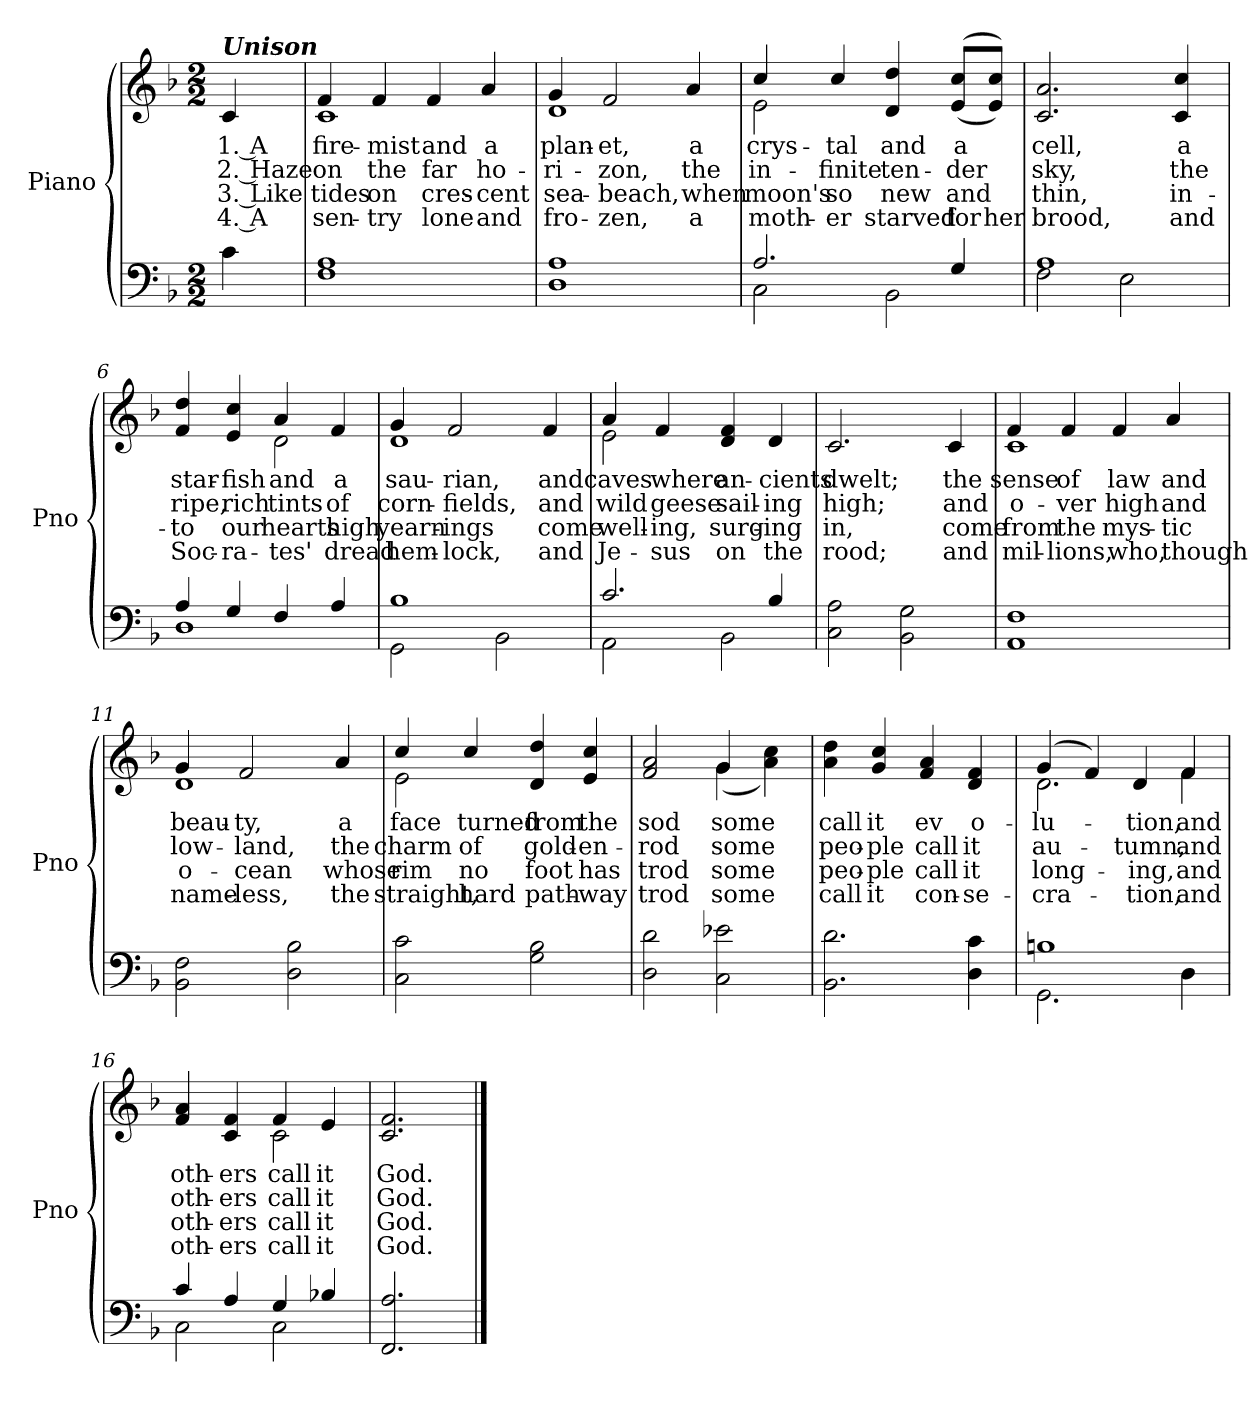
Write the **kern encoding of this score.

**kern	**kern	**text	**text	**text	**text
*part2	*part1	*part1	*part1	*part1	*part1
*staff2	*staff1	*staff1	*staff1	*staff1	*staff1
*I"Piano	*I"Piano	*	*	*	*
*I'Pno	*I'Pno	*	*	*	*
*clefF4	*clefG2	*	*	*	*
*k[b-]	*k[b-]	*	*	*	*
*F:	*F:	*	*	*	*
*M2/2	*M2/2	*	*	*	*
*MM152	*MM152	*	*	*	*
=1	=1	=1	=1	=1	=1
!	!LO:TX:a:Bi:t=Unison	!	!	!	!
!	!	!LO:LY:b	!LO:LY:b	!LO:LY:b	!LO:LY:b
4c\	4c/	1. A	2. Haze	3. Like	4. A
=2	=2	=2	=2	=2	=2
!	!	!LO:LY:b	!LO:LY:b	!LO:LY:b	!LO:LY:b
*	*^	*	*	*	*
1F 1A	4f/	1c	-fire-	on	tides	sen-
!	!	!	!LO:LY:b	!LO:LY:b	!LO:LY:b	!LO:LY:b
.	4f/	.	mist	the	on	-try
!	!	!	!LO:LY:b	!LO:LY:b	!LO:LY:b	!LO:LY:b
.	4f/	.	and	far	cres-	lone
!	!	!	!LO:LY:b	!LO:LY:b	!LO:LY:b	!LO:LY:b
.	4a/	.	a	ho-	-cent	and
=3	=3	=3	=3	=3	=3	=3
!	!	!	!LO:LY:b	!LO:LY:b	!LO:LY:b	!LO:LY:b
1D 1A	4g/	1d	-plan-	-ri-	sea-	fro-
!	!	!	!LO:LY:b	!LO:LY:b	!LO:LY:b	!LO:LY:b
.	2f/	.	et,	-zon,	-beach,	-zen,
!	!	!	!LO:LY:b	!LO:LY:b	!LO:LY:b	!LO:LY:b
.	4a/	.	a	the	when	a
=4	=4	=4	=4	=4	=4	=4
*^	*	*	*	*	*	*
!	!	!	!	!LO:LY:b	!LO:LY:b	!LO:LY:b	!LO:LY:b
2.A/	2C\	4cc/	2e\	-crys-	in-	moon's	moth-
!	!	!	!	!LO:LY:b	!LO:LY:b	!LO:LY:b	!LO:LY:b
.	.	4cc/	.	tal	-finite	so	-er
!	!	!	!	!LO:LY:b	!LO:LY:b	!LO:LY:b	!LO:LY:b
.	2BB-\	4d/ 4dd/	2ryy	and	ten-	new	starved
!	!	!	!	!LO:LY:b	!LO:LY:b	!LO:LY:b	!LO:LY:b
4G/	.	(>(>8e/ 8cc/L	.	a	-der	and	for
!	!	!	!	!	!	!	!LO:LY:b
.	.	8e/ 8cc/J))	.	.	.	.	her
*	*	*v	*v	*	*	*	*
=5	=5	=5	=5	=5	=5	=5
!	!	!	!LO:LY:b	!LO:LY:b	!LO:LY:b	!LO:LY:b
1A	2F\	2.c/ 2.a/	cell,	sky,	thin,	brood,
.	2E\	.	.	.	.	.
!	!	!	!LO:LY:b	!LO:LY:b	!LO:LY:b	!LO:LY:b
.	.	4c/ 4cc/	a	the	in-	and
!!LO:LB:g=z
=6	=6	=6	=6	=6	=6	=6
!	!	!	!LO:LY:b	!LO:LY:b	!LO:LY:b	!LO:LY:b
*	*	*^	*	*	*	*
4A/	1D	4f/ 4dd/	2ryy	-star-	ripe,	-to	Soc-
!	!	!	!	!LO:LY:b	!LO:LY:b	!LO:LY:b	!LO:LY:b
4G/	.	4e/ 4cc/	.	-fish	rich	our	-ra-
!	!	!	!	!LO:LY:b	!LO:LY:b	!LO:LY:b	!LO:LY:b
4F/	.	4a/	2d\	and	tints	hearts	-tes'
!	!	!	!	!LO:LY:b	!LO:LY:b	!LO:LY:b	!LO:LY:b
4A/	.	4f/	.	a	of	high	dread
=7	=7	=7	=7	=7	=7	=7	=7
!	!	!	!	!LO:LY:b	!LO:LY:b	!LO:LY:b	!LO:LY:b
1B-	2GG\	4g/	1d	-sau-	corn-	yearn-	hem-
!	!	!	!	!LO:LY:b	!LO:LY:b	!LO:LY:b	!LO:LY:b
.	.	2f/	.	rian,	-fields,	-ings	-lock,
.	2BB-\	.	.	.	.	.	.
!	!	!	!	!LO:LY:b	!LO:LY:b	!LO:LY:b	!LO:LY:b
.	.	4f/	.	and	and	come	and
=8	=8	=8	=8	=8	=8	=8	=8
!	!	!	!	!LO:LY:b	!LO:LY:b	!LO:LY:b	!LO:LY:b
2.c/	2AA\	4a/	2e\	-caves	wild	well-	Je-
!	!	!	!	!LO:LY:b	!LO:LY:b	!LO:LY:b	!LO:LY:b
.	.	4f/	.	where	geese	-ing,	-sus
!	!	!	!	!LO:LY:b	!LO:LY:b	!LO:LY:b	!LO:LY:b
.	2BB-\	4d/ 4f/	2ryy	an-	sail-	surg-	on
!	!	!	!	!LO:LY:b	!LO:LY:b	!LO:LY:b	!LO:LY:b
4B-/	.	4d/	.	cients	-ing	-ing	the
*v	*v	*	*	*	*	*	*
*	*v	*v	*	*	*	*
=9	=9	=9	=9	=9	=9
!	!	!LO:LY:b	!LO:LY:b	!LO:LY:b	!LO:LY:b
2C\ 2A\	2.c/	dwelt;	high;	in,	rood;
2BB-\ 2G\	.	.	.	.	.
!	!	!LO:LY:b	!LO:LY:b	!LO:LY:b	!LO:LY:b
.	4c/	the	and	come	and
!!LO:LB:g=z
=10	=10	=10	=10	=10	=10
!	!	!LO:LY:b	!LO:LY:b	!LO:LY:b	!LO:LY:b
*	*^	*	*	*	*
1AA 1F	4f/	1c	-sense	o-	from	mil-
!	!	!	!LO:LY:b	!LO:LY:b	!LO:LY:b	!LO:LY:b
.	4f/	.	of	-ver	the	-lions,
!	!	!	!LO:LY:b	!LO:LY:b	!LO:LY:b	!LO:LY:b
.	4f/	.	law	high	mys-	who,
!	!	!	!LO:LY:b	!LO:LY:b	!LO:LY:b	!LO:LY:b
.	4a/	.	and	and	-tic	though
=11	=11	=11	=11	=11	=11	=11
!	!	!	!LO:LY:b	!LO:LY:b	!LO:LY:b	!LO:LY:b
2BB-\ 2F\	4g/	1d	-beau-	low-	o-	name-
!	!	!	!LO:LY:b	!LO:LY:b	!LO:LY:b	!LO:LY:b
.	2f/	.	ty,	-land,	-cean	-less,
2D\ 2B-\	.	.	.	.	.	.
!	!	!	!LO:LY:b	!LO:LY:b	!LO:LY:b	!LO:LY:b
.	4a/	.	a	the	whose	the
=12	=12	=12	=12	=12	=12	=12
!	!	!	!LO:LY:b	!LO:LY:b	!LO:LY:b	!LO:LY:b
2C\ 2c\	4cc/	2e\	face	charm	rim	straight,
!	!	!	!LO:LY:b	!LO:LY:b	!LO:LY:b	!LO:LY:b
.	4cc/	.	turned	of	no	hard
!	!	!	!LO:LY:b	!LO:LY:b	!LO:LY:b	!LO:LY:b
2G\ 2B-\	4d/ 4dd/	2ryy	-from	gold-	foot	path-
!	!	!	!LO:LY:b	!LO:LY:b	!LO:LY:b	!LO:LY:b
.	4e/ 4cc/	.	the	-en-	has	-way
=13	=13	=13	=13	=13	=13	=13
!	!	!	!LO:LY:b	!LO:LY:b	!LO:LY:b	!LO:LY:b
2D\ 2d\	2f/ 2a/	2ryy	sod	-rod	trod	trod
!	!	!	!LO:LY:b	!LO:LY:b	!LO:LY:b	!LO:LY:b
2C\ 2e-X\	4g/	(>4g\	some	some	some	some
.	4ryy	4a\ 4cc\)	.	.	.	.
!!LO:LB:g=z
=14	=14	=14	=14	=14	=14	=14
!	!	!	!LO:LY:b	!LO:LY:b	!LO:LY:b	!LO:LY:b
*	*v	*v	*	*	*	*
2.BB-\ 2.d\	4a\ 4dd\	call	peo-	peo-	call
!	!	!LO:LY:b	!LO:LY:b	!LO:LY:b	!LO:LY:b
.	4g/ 4cc/	-it	-ple	-ple	it
!	!	!LO:LY:b	!LO:LY:b	!LO:LY:b	!LO:LY:b
.	4f/ 4a/	ev	call	call	con-
!	!	!LO:LY:b	!LO:LY:b	!LO:LY:b	!LO:LY:b
4D\ 4c\	4d/ 4f/	o-	it	it	-se-
=15	=15	=15	=15	=15	=15
*^	*	*	*	*	*
!	!	!	!LO:LY:b	!LO:LY:b	!LO:LY:b	!LO:LY:b
*	*	*^	*	*	*	*
1Bn	2.GG\	(>4g/	2.d\	lu-	au-	long-	-cra-
.	.	4f/)	.	.	.	.	.
!	!	!	!	!LO:LY:b	!LO:LY:b	!LO:LY:b	!LO:LY:b
.	.	4d/	.	-tion,	-tumn,	-ing,	-tion,
!	!	!	!	!LO:LY:b	!LO:LY:b	!LO:LY:b	!LO:LY:b
.	4D\	4f/	4f\	and	and	and	and
=16	=16	=16	=16	=16	=16	=16	=16
!	!	!	!	!LO:LY:b	!LO:LY:b	!LO:LY:b	!LO:LY:b
4c/	2C\	4f/ 4a/	2ryy	oth-	oth-	oth-	oth-
!	!	!	!	!LO:LY:b	!LO:LY:b	!LO:LY:b	!LO:LY:b
4A/	.	4c/ 4f/	.	-ers	-ers	-ers	-ers
!	!	!	!	!LO:LY:b	!LO:LY:b	!LO:LY:b	!LO:LY:b
4G/	2C\	4f/	2c\	call	call	call	call
!	!	!	!	!LO:LY:b	!LO:LY:b	!LO:LY:b	!LO:LY:b
4B-X/	.	4e/	.	it	it	it	it
*v	*v	*	*	*	*	*	*
*	*v	*v	*	*	*	*
=17	=17	=17	=17	=17	=17
!	!	!LO:LY:b	!LO:LY:b	!LO:LY:b	!LO:LY:b
2.FF/ 2.A/	2.c/ 2.f/	God.	God.	God.	God.
==	==	==	==	==	==
*-	*-	*-	*-	*-	*-
